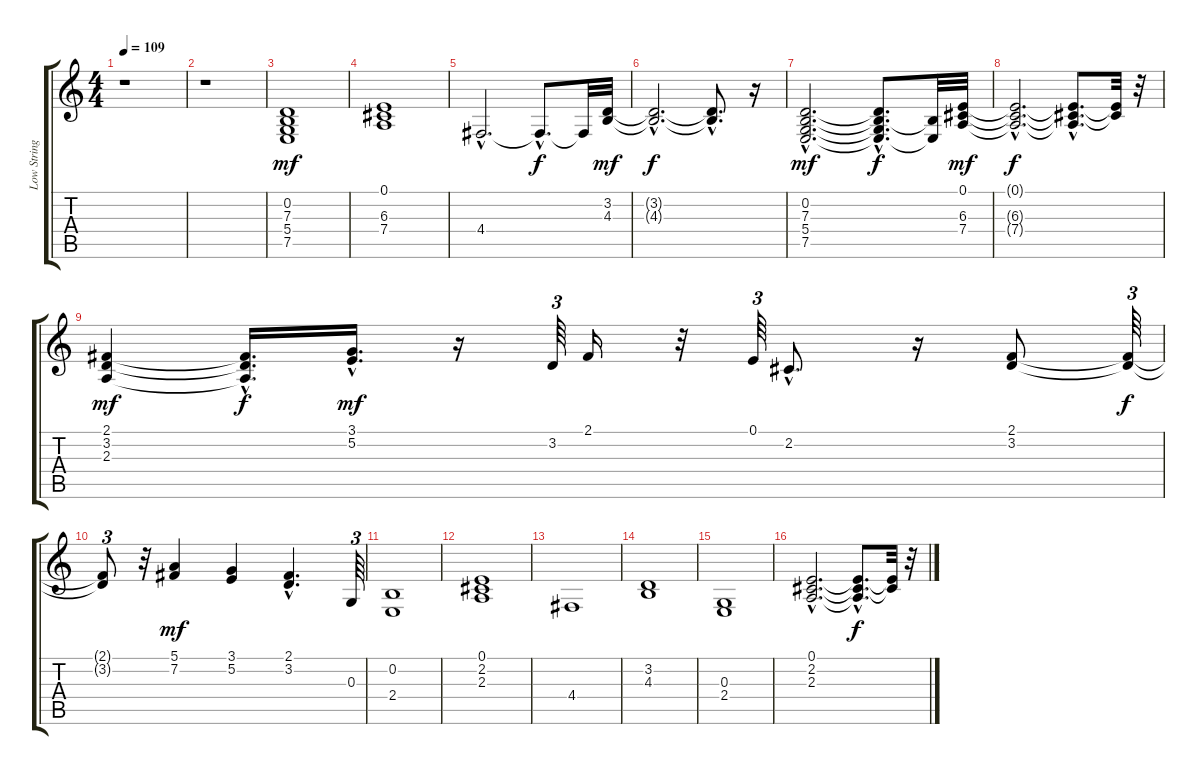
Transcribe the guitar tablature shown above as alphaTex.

\track ("Low Strings" "Low String") {instrument synthstrings1}
\staff {score tabs}
\tuning (E4 B3 G3 D3 A2 E2) {hide}
\ts (4 4)
\tempo 109
\clef g2
\ks c
r.1{dy mf instrument synthstrings1} |
r.1 |
(0.2 7.3 5.4 7.5).1 |
(0.1 6.3 7.4).1 |
4.4{hac}.2{d} 4.4{hac t}.8{d dy f} 4.4{t}.32 (3.2 4.3).32{dy mf} |
(3.2{hac t} 4.3{hac t}).2{d dy f} (3.2{hac t} 4.3{hac t}).8{d} r.16 |
(0.2{hac} 7.3{hac} 5.4{hac} 7.5{hac}).2{d dy mf} (0.2{hac t} 7.3{hac t} 5.4{hac t} 7.5{hac t}).8{d dy f} (0.2{t} 7.5{t}).32 (0.1 6.3 7.4).32{dy mf} |
(0.1{hac t} 6.3{hac t} 7.4{hac t}).2{d dy f} (0.1{hac t} 6.3{hac t} 7.4{hac t}).8{d} (0.1{t} 6.3{t}).32 r.32 |
(2.1 3.2 2.3).4{dy mf} (2.1{hac t} 3.2{hac t} 2.3{hac t}).16{d dy f} (3.1{hac} 5.2{hac}).16{d dy mf} r.16 3.2.64{tu (3 2)} 2.1.16 r.32 0.1.64{tu (3 2)} 2.2{hac}.8{d} r.16 (2.1 3.2).8 (2.1{t} 3.2{t}).64{tu (3 2) dy f} |
(2.1{t} 3.2{t}).8{tu (3 2)} r.32 (5.1 7.2).4{dy mf} (3.1 5.2).4 (2.1{hac} 3.2{hac}).4{d} 0.3.64{tu (3 2)} |
(0.2 2.4).1 |
(0.1 2.2 2.3).1 |
4.4.1 |
(3.2 4.3).1 |
(0.3 2.4).1 |
(0.1{hac} 2.2{hac} 2.3{hac}).2{d} (0.1{hac t} 2.2{hac t} 2.3{hac t}).8{d dy f} (0.1{t} 2.2{t}).32 r.32
